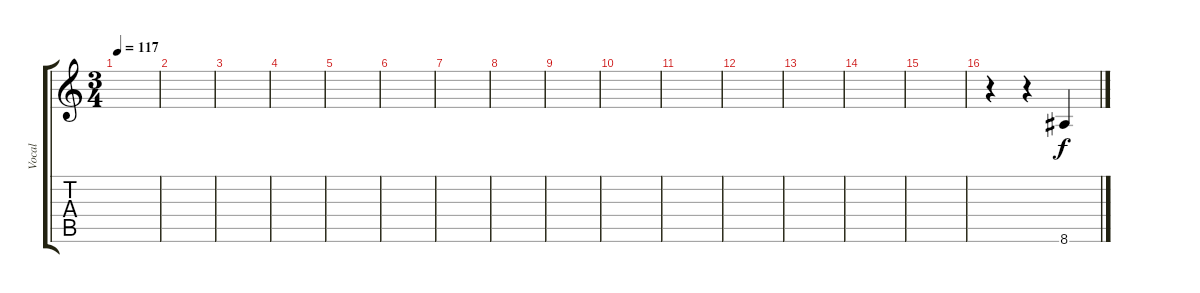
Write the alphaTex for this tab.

\track ("Vocal" "Vocal") {instrument overdrivenguitar}
\staff {score tabs}
\tuning (E4 B3 G3 D3 A2 D2) {hide}
\ts (3 4)
\tempo 117
\clef g2
\ks c
|
|
|
|
|
|
|
|
|
|
|
|
|
|
|
r.4{volume 11} r.4 8.6.4
